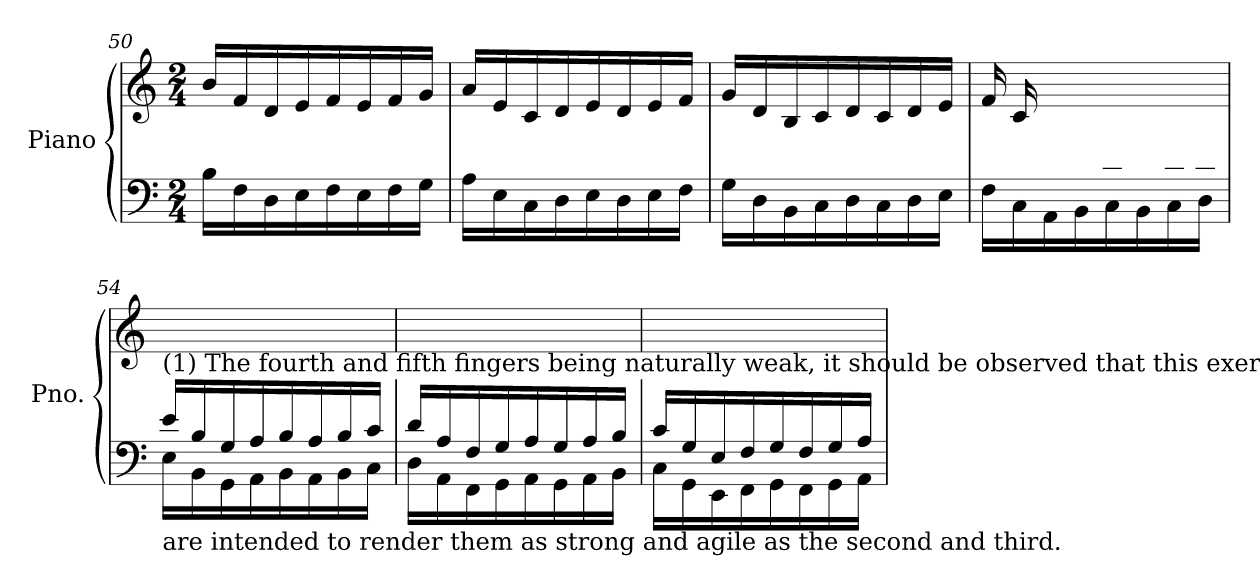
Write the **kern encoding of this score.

**kern	**kern
*part1	*part1
*staff2	*staff1
*I"Piano	*
*I'Pno.	*
*clefF4	*clefG2
*k[]	*k[]
*M2/4	*M2/4
=50	=50
16B\LL	16b/LL
16F\	16f/
16D\	16d/
16E\	16e/
16F\	16f/
16E\	16e/
16F\	16f/
16G\JJ	16g/JJ
=51	=51
16A\LL	16a/LL
16E\	16e/
16C\	16c/
16D\	16d/
16E\	16e/
16D\	16d/
16E\	16e/
16F\JJ	16f/JJ
=52	=52
16G\LL	16g/LL
16D\	16d/
16BB\	16B/
16C\	16c/
16D\	16d/
16C\	16c/
16D\	16d/
16E\JJ	16e/JJ
=53	=53
*^	*
8ryy	16F\LL	16f/LL
.	16C\	16c/
16A/	16AA\	4.ryy
16B/	16BB\	.
16c/	16C\	.
16B/	16BB\	.
16c/	16C\	.
16d/JJ	16D\JJ	.
!!LO:LB:g=z
=54	=54	=54
!LO:TX:a:t=(1) The fourth and fifth fingers being naturally weak, it should be observed that this exercise, and those following it up to Nº 31,	!	!
!LO:TX:b:t=are intended to render them as strong and agile as the second and third.	!	!
16e/LL	16E\LL	2ryy
16B/	16BB\	.
16G/	16GG\	.
16A/	16AA\	.
16B/	16BB\	.
16A/	16AA\	.
16B/	16BB\	.
16c/JJ	16C\JJ	.
=55	=55	=55
16d/LL	16D\LL	2ryy
16A/	16AA\	.
16F/	16FF\	.
16G/	16GG\	.
16A/	16AA\	.
16G/	16GG\	.
16A/	16AA\	.
16B/JJ	16BB\JJ	.
=56	=56	=56
16c/LL	16C\LL	2ryy
16G/	16GG\	.
16E/	16EE\	.
16F/	16FF\	.
16G/	16GG\	.
16F/	16FF\	.
16G/	16GG\	.
16A/JJ	16AA\JJ	.
*v	*v	*
=	=
*-	*-
